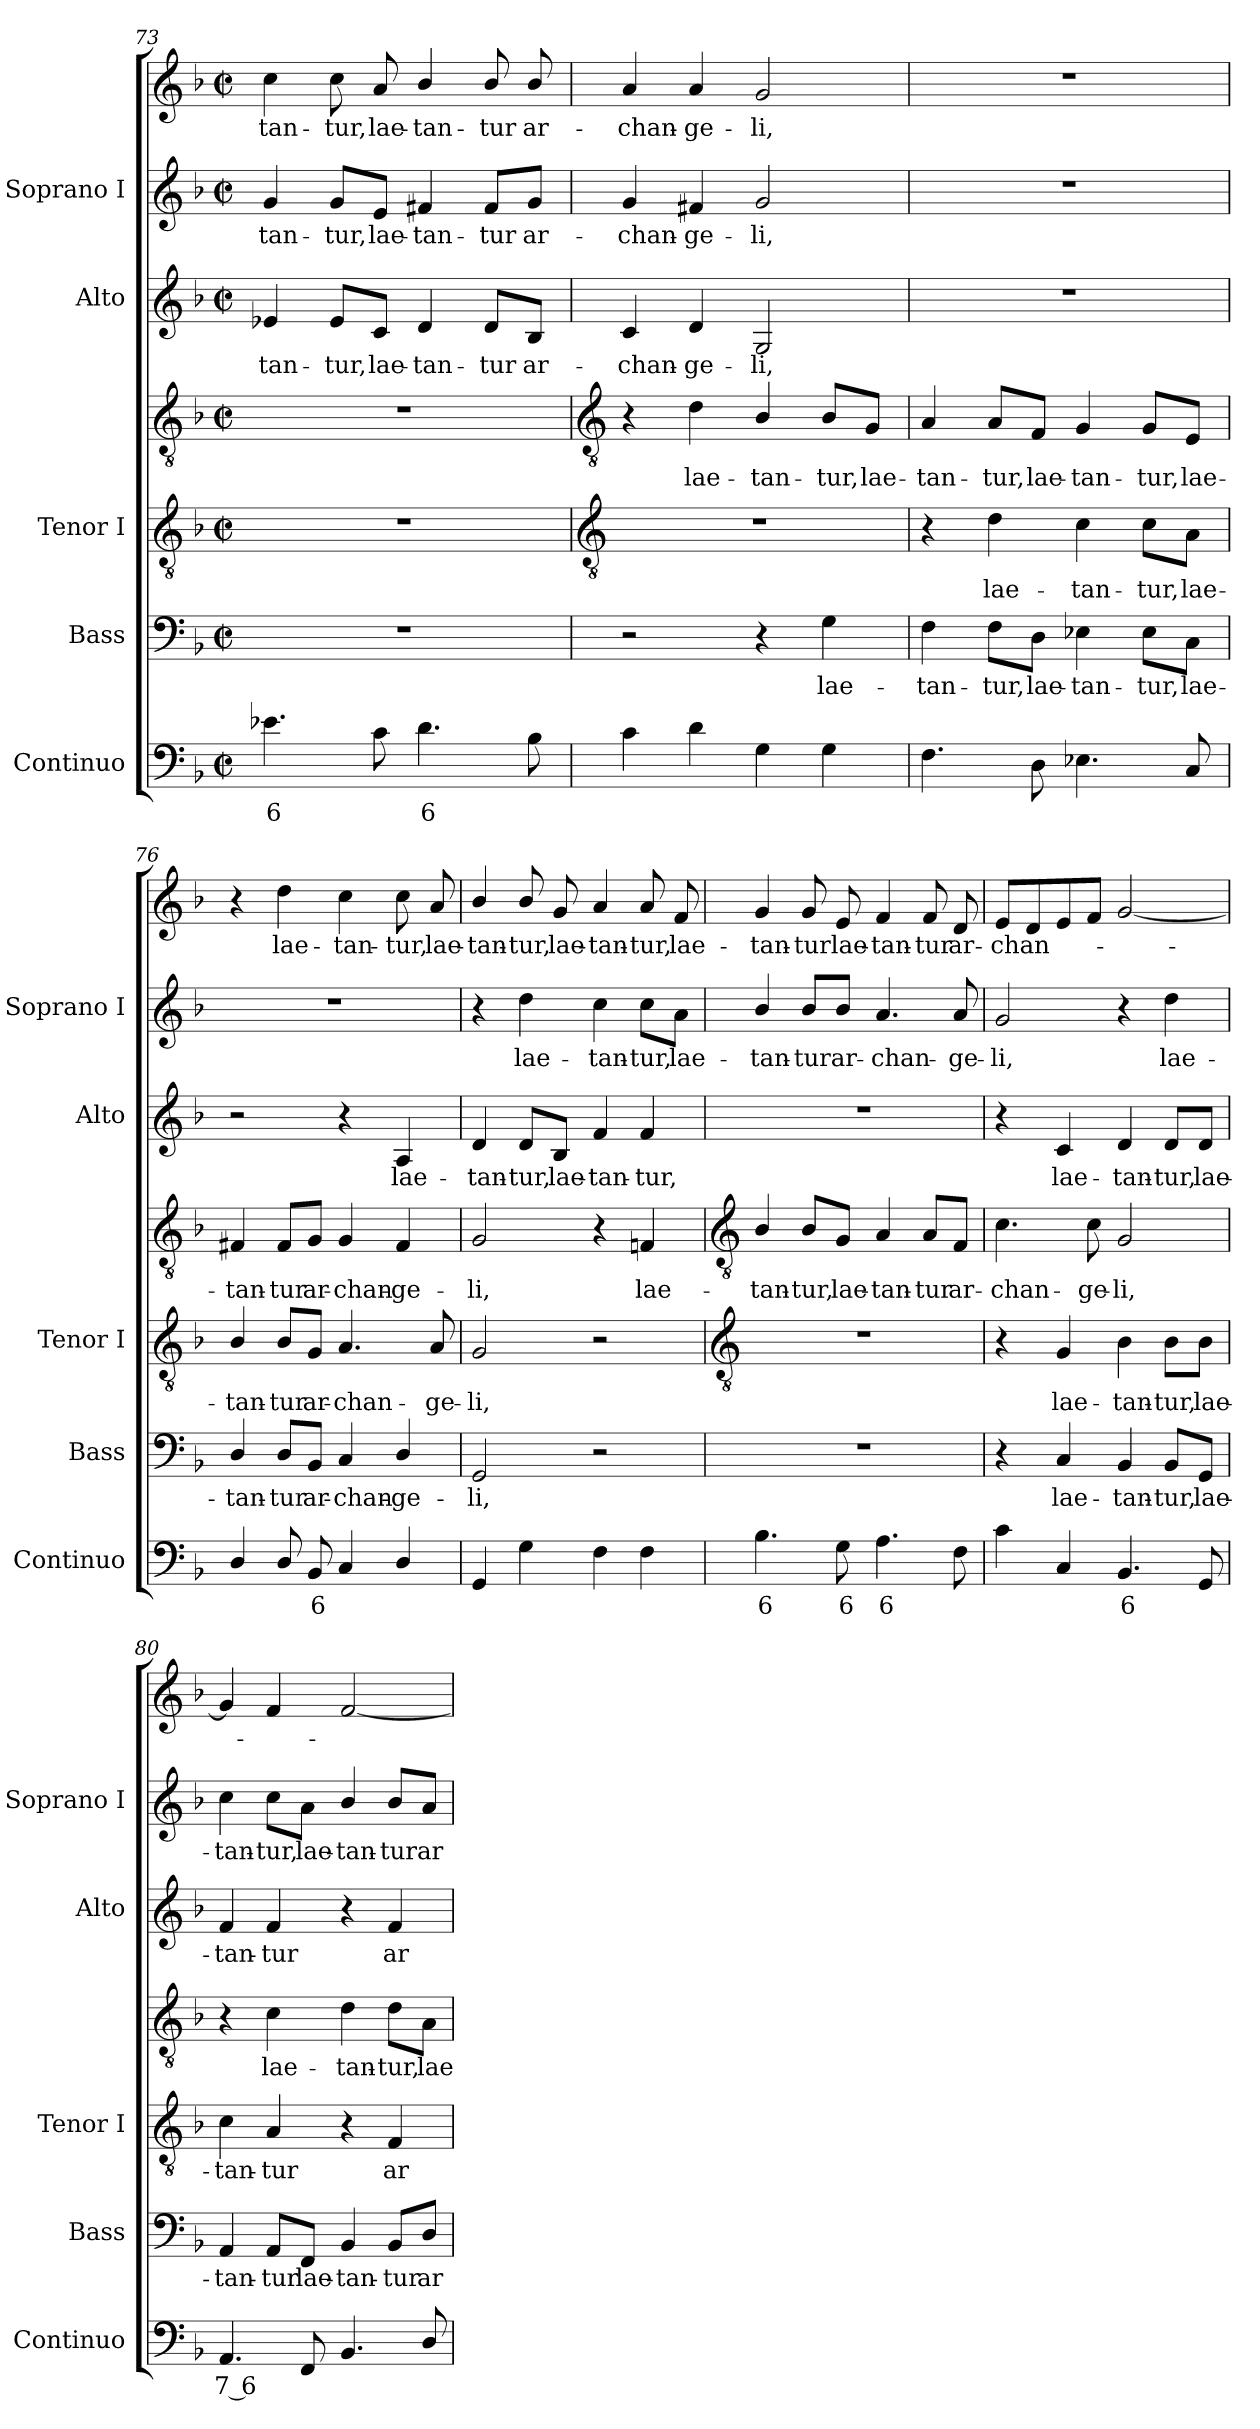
**kern	**text	**kern	**text	**kern	**text	**kern	**text	**kern	**text	**kern	**text	**kern	**text
*part5	*part5	*part4	*part4	*part3	*part3	*part3	*part3	*part2	*part2	*part1	*part1	*part1	*part1
*staff7	*staff7	*staff6	*staff6	*staff5	*staff5	*staff4	*staff4	*staff3	*staff3	*staff2	*staff2	*staff1	*staff1
*I"Continuo	*	*I"Bass	*	*I"Tenor I	*	*	*	*I"Alto	*	*I"Soprano I	*	*	*
*I'Continuo	*	*I'Bass	*	*I'Tenor I	*	*	*	*I'Alto	*	*I'Soprano I	*	*	*
*clefF4	*	*clefF4	*	*clefGv2	*	*clefGv2	*	*clefG2	*	*clefG2	*	*clefG2	*
*k[b-]	*	*k[b-]	*	*k[b-]	*	*k[b-]	*	*k[b-]	*	*k[b-]	*	*k[b-]	*
*F:	*	*F:	*	*F:	*	*F:	*	*F:	*	*F:	*	*F:	*
*M2/2	*	*M2/2	*	*M2/2	*	*M2/2	*	*M2/2	*	*M2/2	*	*M2/2	*
*met(c|)	*	*met(c|)	*	*met(c|)	*	*met(c|)	*	*met(c|)	*	*met(c|)	*	*met(c|)	*
=73	=73	=73	=73	=73	=73	=73	=73	=73	=73	=73	=73	=73	=73
!	!LO:LY:b	!	!	!	!	!	!	!	!LO:LY:b	!	!LO:LY:b	!	!LO:LY:b
4.e-X	6	1r	.	1r	.	1r	.	4e-X	-tan-	4g	-tan-	4cc	-tan-
!	!	!	!	!	!	!	!	!	!LO:LY:b	!	!LO:LY:b	!	!LO:LY:b
.	.	.	.	.	.	.	.	8e-/L	-tur,	8g/L	-tur,	8cc	-tur,
!	!	!	!	!	!	!	!	!	!LO:LY:b	!	!LO:LY:b	!	!LO:LY:b
8c	.	.	.	.	.	.	.	8c/J	lae-	8e/J	lae-	8a	lae-
!	!LO:LY:b	!	!	!	!	!	!	!	!LO:LY:b	!	!LO:LY:b	!	!LO:LY:b
4.d	6	.	.	.	.	.	.	4d	-tan-	4f#X	-tan-	4b-/	-tan-
!	!	!	!	!	!	!	!	!	!LO:LY:b	!	!LO:LY:b	!	!LO:LY:b
.	.	.	.	.	.	.	.	8d/L	-tur	8f#/L	-tur	8b-/	-tur
!	!	!	!	!	!	!	!	!	!LO:LY:b	!	!LO:LY:b	!	!LO:LY:b
8B-	.	.	.	.	.	.	.	8B-/J	ar-	8g/J	ar-	8b-/	ar-
!!LO:LB:g=z
=74	=74	=74	=74	=74	=74	=74	=74	=74	=74	=74	=74	=74	=74
*	*	*	*	*clefGv2	*	*clefGv2	*	*	*	*	*	*	*
!	!	!	!	!	!	!	!	!	!LO:LY:b	!	!LO:LY:b	!	!LO:LY:b
4c	.	2r	.	1r	.	4r	.	4c	-chan-	4g	chan-	4a	-chan-
!	!	!	!	!	!	!	!LO:LY:b	!	!LO:LY:b	!	!LO:LY:b	!	!LO:LY:b
4d	.	.	.	.	.	4d	lae-	4d	-ge-	4f#X	-ge-	4a	-ge-
!	!	!	!	!	!	!	!LO:LY:b	!	!LO:LY:b	!	!LO:LY:b	!	!LO:LY:b
4G	.	4r	.	.	.	4B-/	-tan-	2G	-li,	2g	-li,	2g	-li,
!	!	!	!LO:LY:b	!	!	!	!LO:LY:b	!	!	!	!	!	!
4G	.	4G	lae-	.	.	8B-/L	-tur,	.	.	.	.	.	.
!	!	!	!	!	!	!	!LO:LY:b	!	!	!	!	!	!
.	.	.	.	.	.	8G/J	lae-	.	.	.	.	.	.
=75	=75	=75	=75	=75	=75	=75	=75	=75	=75	=75	=75	=75	=75
!	!	!	!LO:LY:b	!	!	!	!LO:LY:b	!	!	!	!	!	!
4.F	.	4F	-tan-	4r	.	4A	-tan-	1r	.	1r	.	1r	.
!	!	!	!LO:LY:b	!	!LO:LY:b	!	!LO:LY:b	!	!	!	!	!	!
.	.	8F\L	-tur,	4d	-lae-	8A/L	-tur,	.	.	.	.	.	.
!	!	!	!LO:LY:b	!	!	!	!LO:LY:b	!	!	!	!	!	!
8D	.	8D\J	lae-	.	.	8F/J	lae-	.	.	.	.	.	.
!	!	!	!LO:LY:b	!	!LO:LY:b	!	!LO:LY:b	!	!	!	!	!	!
4.E-X	.	4E-X	-tan-	4c	-tan-	4G	-tan-	.	.	.	.	.	.
!	!	!	!LO:LY:b	!	!LO:LY:b	!	!LO:LY:b	!	!	!	!	!	!
.	.	8E-\L	-tur,	8c\L	-tur,	8G/L	-tur,	.	.	.	.	.	.
!	!	!	!LO:LY:b	!	!LO:LY:b	!	!LO:LY:b	!	!	!	!	!	!
8C	.	8C\J	lae-	8A\J	lae-	8E/J	lae-	.	.	.	.	.	.
=76	=76	=76	=76	=76	=76	=76	=76	=76	=76	=76	=76	=76	=76
!	!	!	!LO:LY:b	!	!LO:LY:b	!	!LO:LY:b	!	!	!	!	!	!
4D/	.	4D/	-tan-	4B-/	-tan-	4F#X	-tan-	2r	.	1r	.	4r	.
!	!	!	!LO:LY:b	!	!LO:LY:b	!	!LO:LY:b	!	!	!	!	!	!LO:LY:b
8D/	.	8D/L	-tur	8B-/L	-tur	8F#/L	-tur	.	.	.	.	4dd	lae-
!	!LO:LY:b	!	!LO:LY:b	!	!LO:LY:b	!	!LO:LY:b	!	!	!	!	!	!
8BB-L	6	8BB-/J	ar-	8G/J	ar-	8G/J	ar-	.	.	.	.	.	.
!	!	!	!LO:LY:b	!	!LO:LY:b	!	!LO:LY:b	!	!	!	!	!	!LO:LY:b
4C	.	4C	-chan-	4.A	-chan-	4G	-chan-	4r	.	.	.	4cc	-tan-
!	!	!	!LO:LY:b	!	!	!	!LO:LY:b	!	!LO:LY:b	!	!	!	!LO:LY:b
4D/	.	4D/	-ge-	.	.	4F#	-ge-	4A	lae-	.	.	8cc	-tur,
!	!	!	!	!	!LO:LY:b	!	!	!	!	!	!	!	!LO:LY:b
.	.	.	.	8A	-ge-	.	.	.	.	.	.	8a	lae-
=77	=77	=77	=77	=77	=77	=77	=77	=77	=77	=77	=77	=77	=77
!	!	!	!LO:LY:b	!	!LO:LY:b	!	!LO:LY:b	!	!LO:LY:b	!	!	!	!LO:LY:b
4GG	.	2GG	-li,	2G	-li,	2G	-li,	4d	-tan-	4r	.	4b-/	-tan-
!	!	!	!	!	!	!	!	!	!LO:LY:b	!	!LO:LY:b	!	!LO:LY:b
4G	.	.	.	.	.	.	.	8d/L	-tur,	4dd	-lae-	8b-/	-tur,
!	!	!	!	!	!	!	!	!	!LO:LY:b	!	!	!	!LO:LY:b
.	.	.	.	.	.	.	.	8B-/J	lae-	.	.	8g	lae-
!	!	!	!	!	!	!	!	!	!LO:LY:b	!	!LO:LY:b	!	!LO:LY:b
4F	.	2r	.	2r	.	4r	.	4f	-tan-	4cc	-tan-	4a	-tan-
!	!	!	!	!	!	!	!LO:LY:b	!	!LO:LY:b	!	!LO:LY:b	!	!LO:LY:b
4F	.	.	.	.	.	4Fn	lae-	4f	-tur,	8cc\L	-tur,	8a	-tur,
!	!	!	!	!	!	!	!	!	!	!	!LO:LY:b	!	!LO:LY:b
.	.	.	.	.	.	.	.	.	.	8a\J	lae-	8f	lae-
!!LO:LB:g=z
=78	=78	=78	=78	=78	=78	=78	=78	=78	=78	=78	=78	=78	=78
*	*	*	*	*clefGv2	*	*clefGv2	*	*	*	*	*	*	*
!	!LO:LY:b	!	!	!	!	!	!LO:LY:b	!	!	!	!LO:LY:b	!	!LO:LY:b
4.B-	6	1r	.	1r	.	4B-/	tan-	1r	.	4b-/	-tan-	4g	-tan-
!	!	!	!	!	!	!	!LO:LY:b	!	!	!	!LO:LY:b	!	!LO:LY:b
.	.	.	.	.	.	8B-/L	-tur,	.	.	8b-/L	-tur	8g	-tur
!	!LO:LY:b	!	!	!	!	!	!LO:LY:b	!	!	!	!LO:LY:b	!	!LO:LY:b
8G	6	.	.	.	.	8G/J	lae-	.	.	8b-/J	ar-	8e	lae-
!	!LO:LY:b	!	!	!	!	!	!LO:LY:b	!	!	!	!LO:LY:b	!	!LO:LY:b
4.A	6	.	.	.	.	4A	-tan-	.	.	4.a	-chan-	4f	-tan-
!	!	!	!	!	!	!	!LO:LY:b	!	!	!	!	!	!LO:LY:b
.	.	.	.	.	.	8A/L	-tur	.	.	.	.	8f	-tur
!	!	!	!	!	!	!	!LO:LY:b	!	!	!	!LO:LY:b	!	!LO:LY:b
8F	.	.	.	.	.	8F/J	ar-	.	.	8a	-ge-	8d	ar-
=79	=79	=79	=79	=79	=79	=79	=79	=79	=79	=79	=79	=79	=79
!	!	!	!	!	!	!	!LO:LY:b	!	!	!	!LO:LY:b	!	!LO:LY:b
4c	.	4r	.	4r	.	4.c	-chan-	4r	.	2g	li,	8eL	-chan-
.	.	.	.	.	.	.	.	.	.	.	.	8d	.
!	!	!	!LO:LY:b	!	!LO:LY:b	!	!	!	!LO:LY:b	!	!	!	!
4C	.	4C	lae-	4G	lae-	.	.	4c	lae-	.	.	8e	.
!	!	!	!	!	!	!	!LO:LY:b	!	!	!	!	!	!
.	.	.	.	.	.	8c	-ge-	.	.	.	.	8fJ	.
!	!LO:LY:b	!	!LO:LY:b	!	!LO:LY:b	!	!LO:LY:b	!	!LO:LY:b	!	!	!	!
4.BB-	6	4BB-	-tan-	4B-	-tan-	2G	-li,	4d	-tan-	4r	.	[2g	.
!	!	!	!LO:LY:b	!	!LO:LY:b	!	!	!	!LO:LY:b	!	!LO:LY:b	!	!
.	.	8BB-/L	-tur,	8B-\L	-tur,	.	.	8d/L	-tur,	4dd	lae-	.	.
!	!	!	!LO:LY:b	!	!LO:LY:b	!	!	!	!LO:LY:b	!	!	!	!
8GG	.	8GG/J	lae-	8B-\J	lae-	.	.	8d/J	lae-	.	.	.	.
=80	=80	=80	=80	=80	=80	=80	=80	=80	=80	=80	=80	=80	=80
!	!LO:LY:b	!	!LO:LY:b	!	!LO:LY:b	!	!	!	!LO:LY:b	!	!LO:LY:b	!	!
4.AA	7 6	4AA	-tan-	4c	-tan-	4r	.	4f	-tan-	4cc	-tan-	4g]	.
!	!	!	!LO:LY:b	!	!LO:LY:b	!	!LO:LY:b	!	!LO:LY:b	!	!LO:LY:b	!	!
.	.	8AA/L	-tur	4A	-tur	4c	-lae-	4f	-tur	8cc\L	-tur,	4f	.
!	!	!	!LO:LY:b	!	!	!	!	!	!	!	!LO:LY:b	!	!
8FF	.	8FF/J	lae-	.	.	.	.	.	.	8a\J	lae-	.	.
!	!	!	!LO:LY:b	!	!	!	!LO:LY:b	!	!	!	!LO:LY:b	!	!
4.BB-	.	4BB-	-tan-	4r	.	4d	-tan-	4r	.	4b-/	-tan-	[2f	.
!	!	!	!LO:LY:b	!	!LO:LY:b	!	!LO:LY:b	!	!LO:LY:b	!	!LO:LY:b	!	!
.	.	8BB-/L	-tur	4F	ar-	8d\L	-tur,	4f	ar-	8b-/L	-tur	.	.
!	!	!	!LO:LY:b	!	!	!	!LO:LY:b	!	!	!	!LO:LY:b	!	!
8D/	.	8D/J	ar-	.	.	8A\J	lae-	.	.	8a/J	ar-	.	.
=	=	=	=	=	=	=	=	=	=	=	=	=	=
*-	*-	*-	*-	*-	*-	*-	*-	*-	*-	*-	*-	*-	*-
